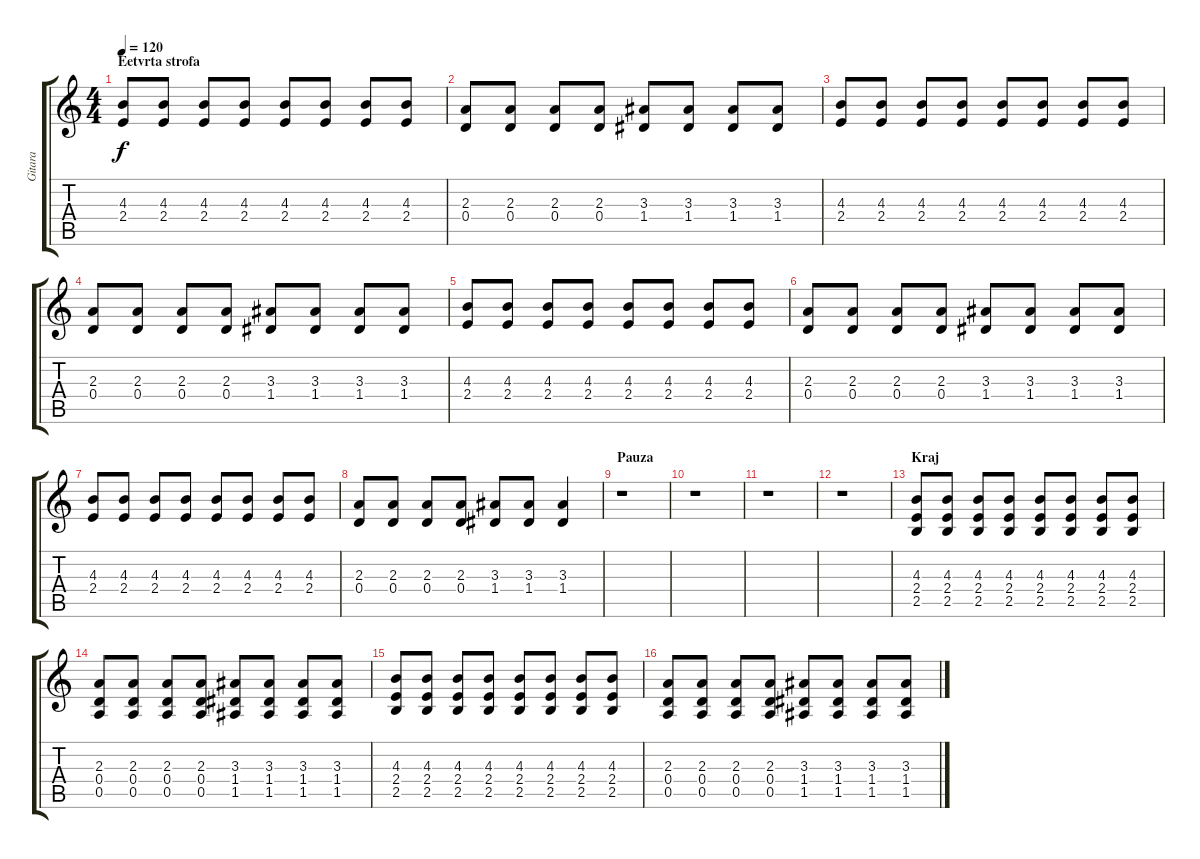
\track ("Gitara" "Gitara") {instrument distortionguitar}
\staff {score tabs}
\tuning (E4 B3 G3 D3 A2 E2) {hide}
\ts (4 4)
\section ("" "Èetvrta strofa")
\tempo 120
\clef g2
\ks c
(4.3 2.4).8{dy f} (4.3 2.4).8 (4.3 2.4).8 (4.3 2.4).8 (4.3 2.4).8 (4.3 2.4).8 (4.3 2.4).8 (4.3 2.4).8 |
(2.3 0.4).8 (2.3 0.4).8 (2.3 0.4).8 (2.3 0.4).8 (3.3 1.4).8 (3.3 1.4).8 (3.3 1.4).8 (3.3 1.4).8 |
(4.3 2.4).8 (4.3 2.4).8 (4.3 2.4).8 (4.3 2.4).8 (4.3 2.4).8 (4.3 2.4).8 (4.3 2.4).8 (4.3 2.4).8 |
(2.3 0.4).8 (2.3 0.4).8 (2.3 0.4).8 (2.3 0.4).8 (3.3 1.4).8 (3.3 1.4).8 (3.3 1.4).8 (3.3 1.4).8 |
(4.3 2.4).8 (4.3 2.4).8 (4.3 2.4).8 (4.3 2.4).8 (4.3 2.4).8 (4.3 2.4).8 (4.3 2.4).8 (4.3 2.4).8 |
(2.3 0.4).8 (2.3 0.4).8 (2.3 0.4).8 (2.3 0.4).8 (3.3 1.4).8 (3.3 1.4).8 (3.3 1.4).8 (3.3 1.4).8 |
(4.3 2.4).8 (4.3 2.4).8 (4.3 2.4).8 (4.3 2.4).8 (4.3 2.4).8 (4.3 2.4).8 (4.3 2.4).8 (4.3 2.4).8 |
(2.3 0.4).8 (2.3 0.4).8 (2.3 0.4).8 (2.3 0.4).8 (3.3 1.4).8 (3.3 1.4).8 (3.3 1.4).4 |
\section ("" "Pauza")
r.1 |
r.1 |
r.1 |
r.1 |
\section ("" "Kraj")
(4.3 2.4 2.5).8 (4.3 2.4 2.5).8 (4.3 2.4 2.5).8 (4.3 2.4 2.5).8 (4.3 2.4 2.5).8 (4.3 2.4 2.5).8 (4.3 2.4 2.5).8 (4.3 2.4 2.5).8 |
(2.3 0.4 0.5).8 (2.3 0.4 0.5).8 (2.3 0.4 0.5).8 (2.3 0.4 0.5).8 (3.3 1.4 1.5).8 (3.3 1.4 1.5).8 (3.3 1.4 1.5).8 (3.3 1.4 1.5).8 |
(4.3 2.4 2.5).8 (4.3 2.4 2.5).8 (4.3 2.4 2.5).8 (4.3 2.4 2.5).8 (4.3 2.4 2.5).8 (4.3 2.4 2.5).8 (4.3 2.4 2.5).8 (4.3 2.4 2.5).8 |
(2.3 0.4 0.5).8 (2.3 0.4 0.5).8 (2.3 0.4 0.5).8 (2.3 0.4 0.5).8 (3.3 1.4 1.5).8 (3.3 1.4 1.5).8 (3.3 1.4 1.5).8 (3.3 1.4 1.5).8
